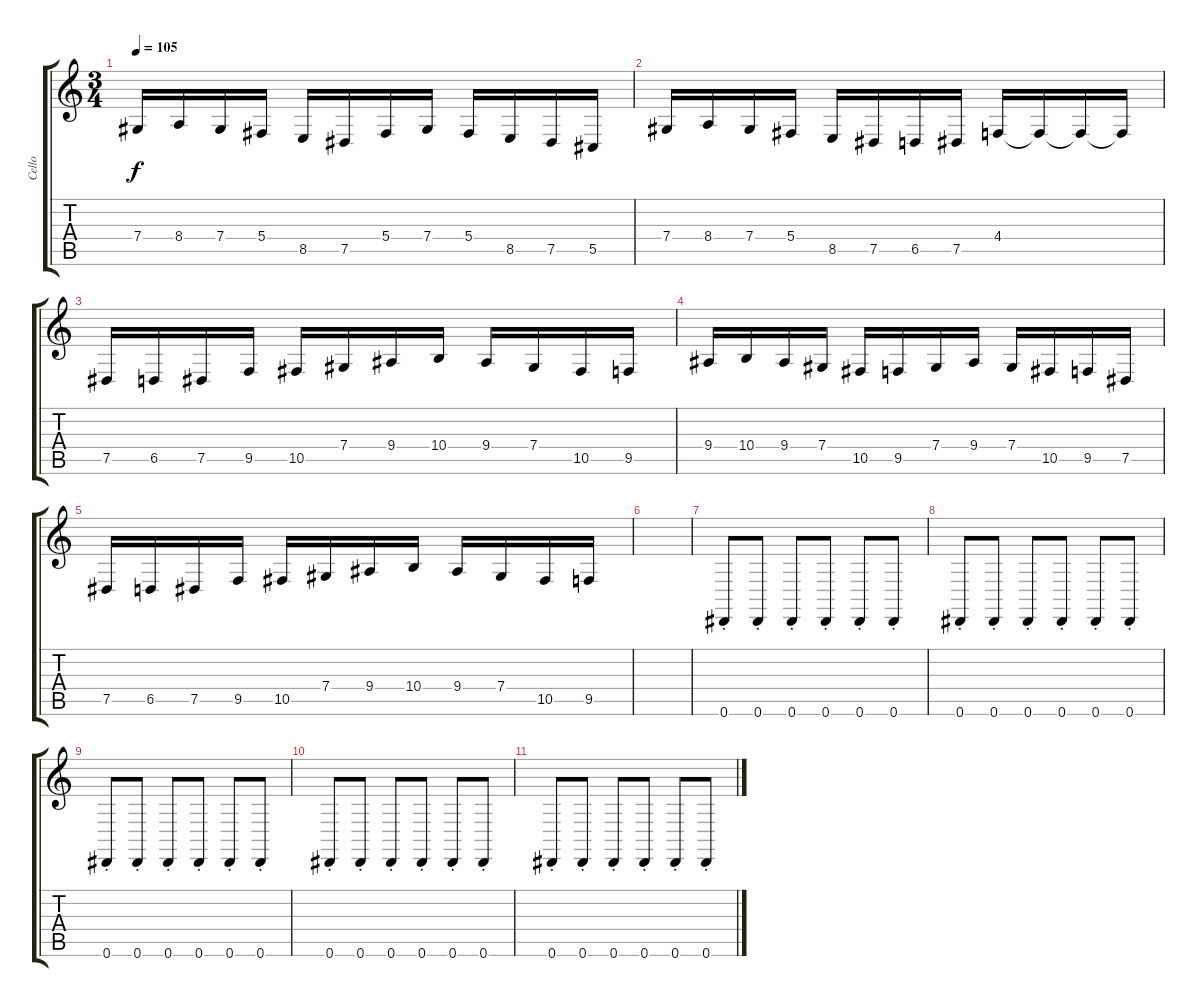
\track ("Cello" "Cello") {instrument cello}
\staff {score tabs}
\tuning (Eb4 Bb3 Gb3 Db3 Ab2 Eb2) {hide}
\ts (3 4)
\tempo 105
\clef g2
\ks c
7.4.16{dy f} 8.4.16 7.4.16 5.4.16 8.5.16 7.5.16 5.4.16 7.4.16 5.4.16 8.5.16 7.5.16 5.5.16 |
7.4.16 8.4.16 7.4.16 5.4.16 8.5.16 7.5.16 6.5.16 7.5.16 4.4.16 4.4{t}.16 4.4{t}.16 4.4{t}.16 |
7.5.16 6.5.16 7.5.16 9.5.16 10.5.16 7.4.16 9.4.16 10.4.16 9.4.16 7.4.16 10.5.16 9.5.16 |
9.4.16 10.4.16 9.4.16 7.4.16 10.5.16 9.5.16 7.4.16 9.4.16 7.4.16 10.5.16 9.5.16 7.5.16 |
7.5.16 6.5.16 7.5.16 9.5.16 10.5.16 7.4.16 9.4.16 10.4.16 9.4.16 7.4.16 10.5.16 9.5.16 |
|
0.6{st}.8 0.6{st}.8 0.6{st}.8 0.6{st}.8 0.6{st}.8 0.6{st}.8 |
0.6{st}.8 0.6{st}.8 0.6{st}.8 0.6{st}.8 0.6{st}.8 0.6{st}.8 |
0.6{st}.8 0.6{st}.8 0.6{st}.8 0.6{st}.8 0.6{st}.8 0.6{st}.8 |
0.6{st}.8 0.6{st}.8 0.6{st}.8 0.6{st}.8 0.6{st}.8 0.6{st}.8 |
0.6{st}.8 0.6{st}.8 0.6{st}.8 0.6{st}.8 0.6{st}.8 0.6{st}.8
